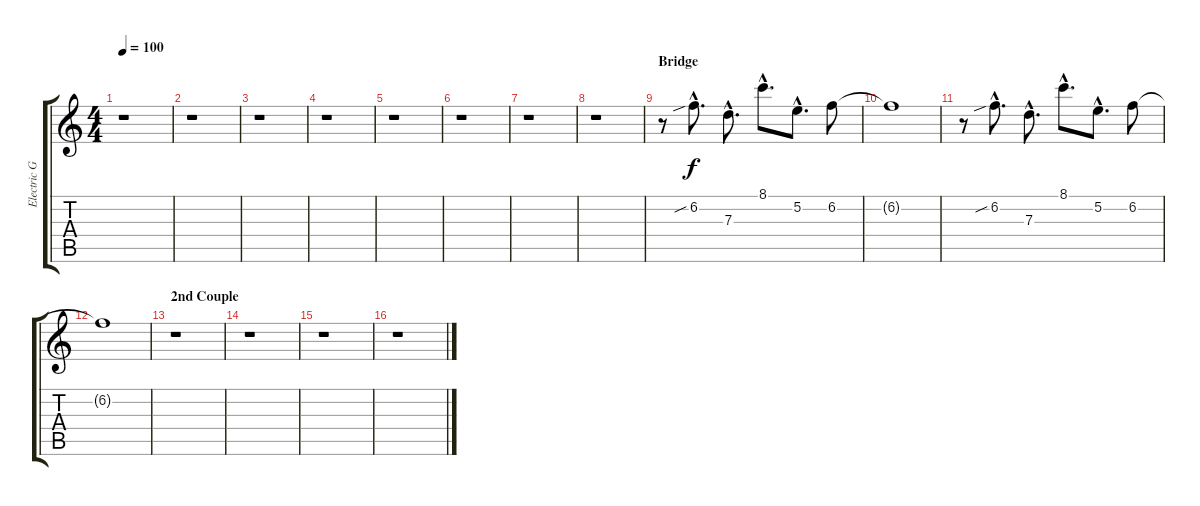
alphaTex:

\track ("Electric Guitar" "Electric G") {instrument distortionguitar}
\staff {score tabs}
\tuning (E4 B3 G3 D3 A2 E2) {hide}
\ts (4 4)
\tempo 100
\clef g2
\ks c
r.1{dy f} |
r.1 |
r.1 |
r.1 |
r.1 |
r.1 |
r.1 |
r.1 |
\section ("" "Bridge")
r.8 6.2{sib hac}.8{d} 7.3{hac}.8{d} 8.1{hac}.8{d} 5.2{hac}.8{d} 6.2.8 |
6.2{t}.1 |
r.8 6.2{sib hac}.8{d} 7.3{hac}.8{d} 8.1{hac}.8{d} 5.2{hac}.8{d} 6.2.8 |
6.2{t}.1 |
\section ("" "2nd Couple")
r.1 |
r.1 |
r.1 |
r.1
